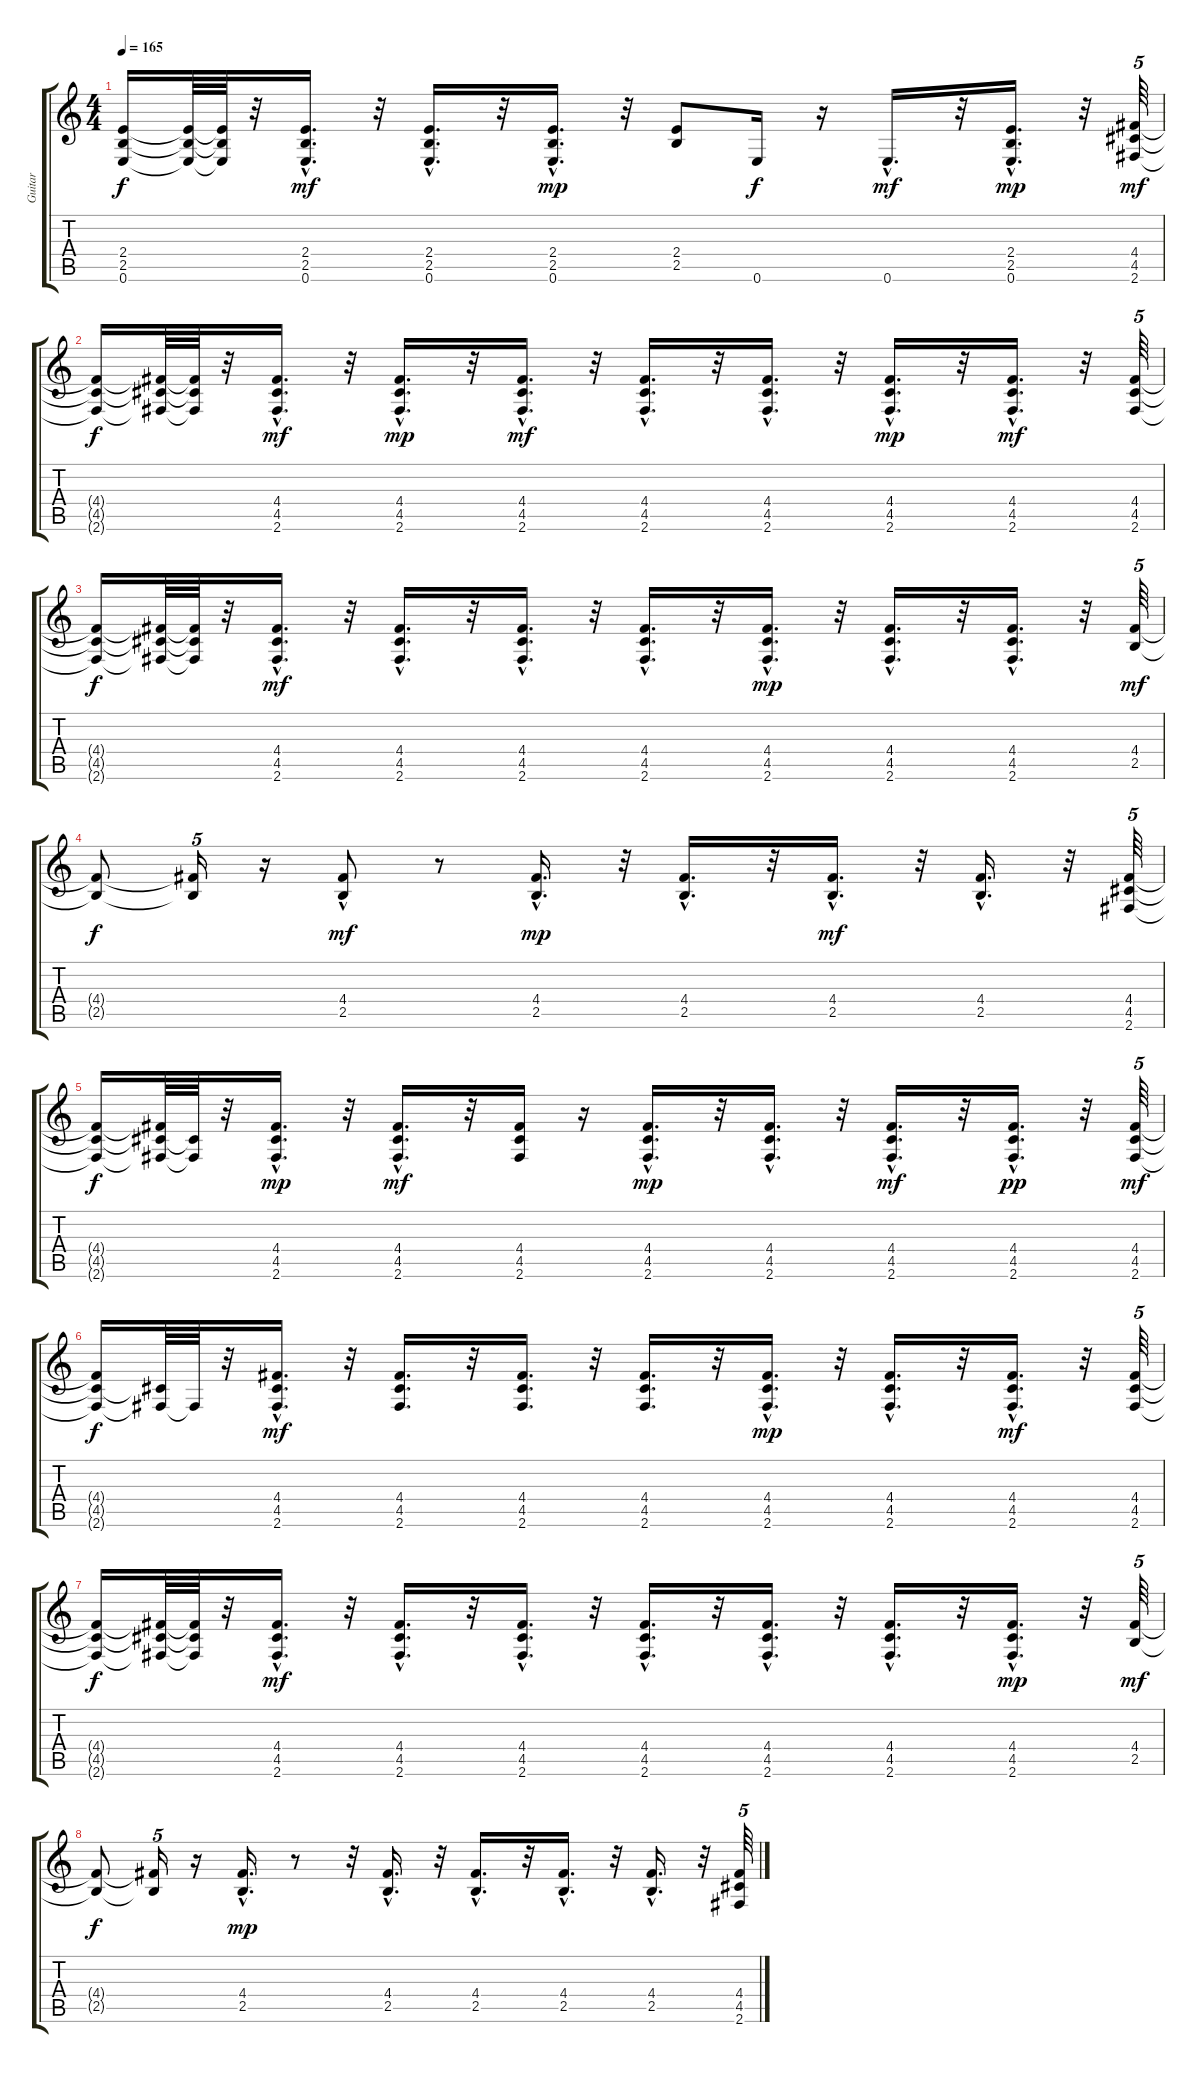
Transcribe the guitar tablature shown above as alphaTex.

\track ("Guitar" "Guitar") {instrument distortionguitar}
\staff {score tabs}
\tuning (E4 B3 G3 D3 A2 E2) {hide}
\ts (4 4)
\tempo 165
\clef g2
\ks c
(2.4{t} 2.5{t} 0.6{t}).16{dy f} (2.4{t} 2.5{t} 0.6{t}).64 (2.4{t} 2.5{t} 0.6{t}).64 r.32 (2.4{hac} 2.5{hac} 0.6{hac}).16{d dy mf} r.32 (2.4{hac} 2.5{hac} 0.6{hac}).16{d} r.32 (2.4{hac} 2.5{hac} 0.6{hac}).16{d dy mp} r.32 (2.4 2.5).8 0.6.16{dy f} r.16 0.6{hac}.16{d dy mf} r.32 (2.4{hac} 2.5{hac} 0.6{hac}).16{d dy mp} r.32 (4.4 4.5 2.6).64{tu (5 4) dy mf} |
(4.4{t} 4.5{t} 2.6{t}).16{dy f} (4.4{t} 4.5{t} 2.6{t}).64 (4.4{t} 4.5{t} 2.6{t}).64 r.32 (4.4{hac} 4.5{hac} 2.6{hac}).16{d dy mf} r.32 (4.4{hac} 4.5{hac} 2.6{hac}).16{d dy mp} r.32 (4.4{hac} 4.5{hac} 2.6{hac}).16{d dy mf} r.32 (4.4{hac} 4.5{hac} 2.6{hac}).16{d} r.32 (4.4{hac} 4.5{hac} 2.6{hac}).16{d} r.32 (4.4{hac} 4.5{hac} 2.6{hac}).16{d dy mp} r.32 (4.4{hac} 4.5{hac} 2.6{hac}).16{d dy mf} r.32 (4.4 4.5 2.6).64{tu (5 4)} |
(4.4{t} 4.5{t} 2.6{t}).16{dy f} (4.4{t} 4.5{t} 2.6{t}).64 (4.4{t} 4.5{t} 2.6{t}).64 r.32 (4.4{hac} 4.5{hac} 2.6{hac}).16{d dy mf} r.32 (4.4{hac} 4.5{hac} 2.6{hac}).16{d} r.32 (4.4{hac} 4.5{hac} 2.6{hac}).16{d} r.32 (4.4{hac} 4.5{hac} 2.6{hac}).16{d} r.32 (4.4{hac} 4.5{hac} 2.6{hac}).16{d dy mp} r.32 (4.4{hac} 4.5{hac} 2.6{hac}).16{d} r.32 (4.4{hac} 4.5{hac} 2.6{hac}).16{d} r.32 (4.4 2.5).64{tu (5 4) dy mf} |
(4.4{t} 2.5{t}).8{dy f} (4.4{t} 2.5{t}).16{tu (5 4)} r.16 (4.4{hac} 2.5).8{dy mf} r.8 (4.4{hac} 2.5{hac}).16{d dy mp} r.32 (4.4{hac} 2.5{hac}).16{d} r.32 (4.4{hac} 2.5{hac}).16{d dy mf} r.32 (4.4{hac} 2.5{hac}).16{d} r.32 (4.4 4.5 2.6).64{tu (5 4)} |
(4.4{t} 4.5{t} 2.6{t}).16{dy f} (4.4{t} 4.5{t} 2.6{t}).64 (4.5{t} 2.6{t}).64 r.32 (4.4{hac} 4.5{hac} 2.6{hac}).16{d dy mp} r.32 (4.4 4.5 2.6{hac}).16{d dy mf} r.32 (4.4 4.5 2.6).16 r.16 (4.4{hac} 4.5{hac} 2.6{hac}).16{d dy mp} r.32 (4.4{hac} 4.5{hac} 2.6{hac}).16{d} r.32 (4.4 4.5{hac} 2.6{hac}).16{d dy mf} r.32 (4.4 4.5 2.6{hac}).16{d dy pp} r.32 (4.4 4.5 2.6).64{tu (5 4) dy mf} |
(4.4{t} 4.5{t} 2.6{t}).16{dy f} (4.5{t} 2.6{t}).64 2.6{t}.64 r.32 (4.4 4.5 2.6{hac}).16{d dy mf} r.32 (4.4 4.5 2.6).16{d} r.32 (4.4 4.5 2.6).16{d} r.32 (4.4 4.5 2.6).16{d} r.32 (4.4{hac} 4.5{hac} 2.6).16{d dy mp} r.32 (4.4{hac} 4.5{hac} 2.6{hac}).16{d} r.32 (4.4{hac} 4.5{hac} 2.6{hac}).16{d dy mf} r.32 (4.4 4.5 2.6).64{tu (5 4)} |
(4.4{t} 4.5{t} 2.6{t}).16{dy f} (4.4{t} 4.5{t} 2.6{t}).64 (4.4{t} 4.5{t} 2.6{t}).64 r.32 (4.4{hac} 4.5{hac} 2.6{hac}).16{d dy mf} r.32 (4.4{hac} 4.5{hac} 2.6{hac}).16{d} r.32 (4.4{hac} 4.5{hac} 2.6{hac}).16{d} r.32 (4.4{hac} 4.5{hac} 2.6{hac}).16{d} r.32 (4.4{hac} 4.5{hac} 2.6{hac}).16{d} r.32 (4.4{hac} 4.5{hac} 2.6{hac}).16{d} r.32 (4.4{hac} 4.5{hac} 2.6{hac}).16{d dy mp} r.32 (4.4 2.5).64{tu (5 4) dy mf} |
(4.4{t} 2.5{t}).8{dy f} (4.4{t} 2.5{t}).16{tu (5 4)} r.16 (4.4{hac} 2.5).16{d dy mp} r.8 r.32 (4.4{hac} 2.5{hac}).16{d} r.32 (4.4{hac} 2.5{hac}).16{d} r.32 (4.4{hac} 2.5{hac}).16{d} r.32 (4.4{hac} 2.5{hac}).16{d} r.32 (4.4 4.5 2.6).64{tu (5 4)}
